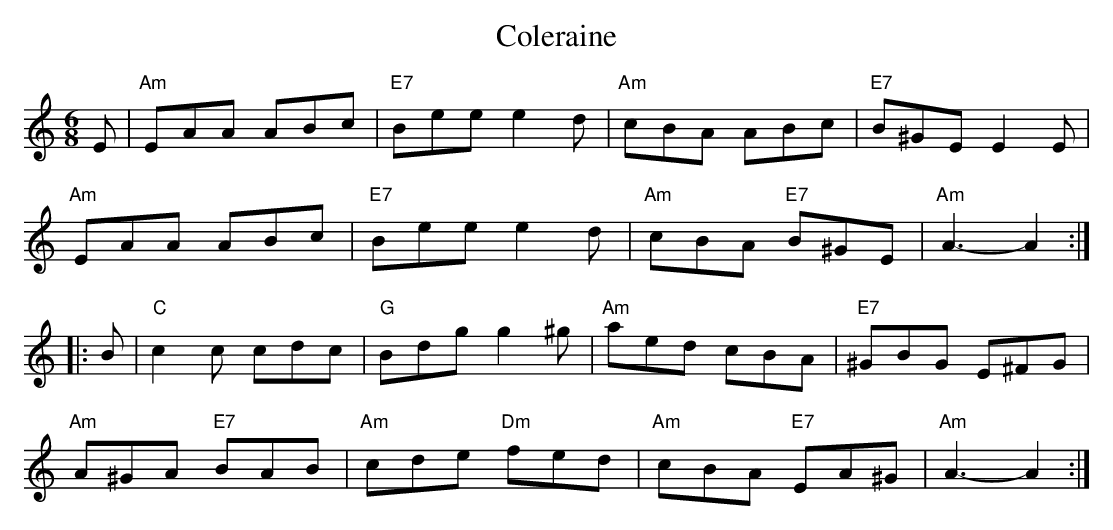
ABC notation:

X:1
T:Coleraine
M:6/8
K:Am
E|"Am"EAA ABc|"E7"Bee e2d|"Am"cBA ABc|"E7"B^GE E2E|
"Am"EAA ABc|"E7"Bee e2d|"Am"cBA "E7"B^GE|"Am"A3 -A2:|
|:B|"C"c2c cdc|"G"Bdg g2^g|"Am"aed cBA|"E7"^GBG E^FG|
"Am"A^GA "E7"BAB|"Am"cde "Dm"fed|"Am"cBA "E7"EA^G|"Am"A3 -A2:|
